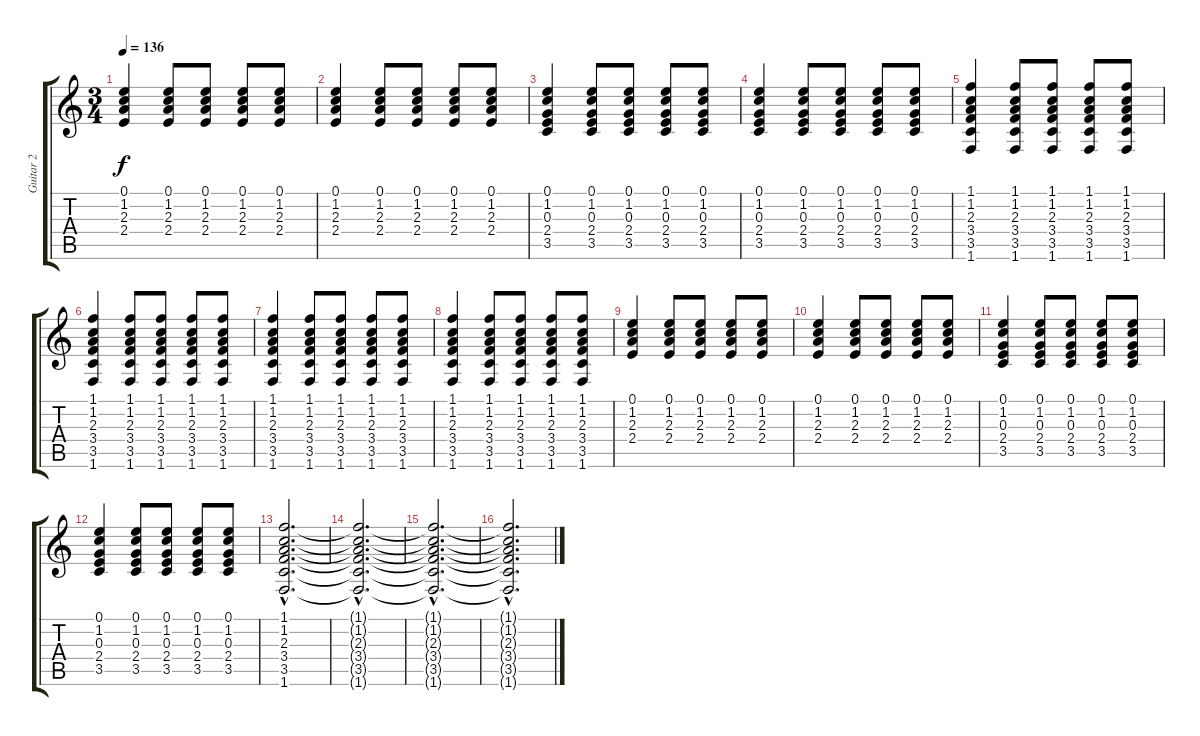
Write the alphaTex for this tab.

\track ("Guitar 2" "Guitar 2") {instrument acousticguitarnylon}
\staff {score tabs}
\tuning (E4 B3 G3 D3 A2 E2) {hide}
\ts (3 4)
\tempo 136
\clef g2
\ks aminor
(0.1 1.2 2.3 2.4).4{dy f} (0.1 1.2 2.3 2.4).8 (0.1 1.2 2.3 2.4).8 (0.1 1.2 2.3 2.4).8 (0.1 1.2 2.3 2.4).8 |
(0.1 1.2 2.3 2.4).4 (0.1 1.2 2.3 2.4).8 (0.1 1.2 2.3 2.4).8 (0.1 1.2 2.3 2.4).8 (0.1 1.2 2.3 2.4).8 |
(0.1 1.2 0.3 2.4 3.5).4 (0.1 1.2 0.3 2.4 3.5).8 (0.1 1.2 0.3 2.4 3.5).8 (0.1 1.2 0.3 2.4 3.5).8 (0.1 1.2 0.3 2.4 3.5).8 |
(0.1 1.2 0.3 2.4 3.5).4 (0.1 1.2 0.3 2.4 3.5).8 (0.1 1.2 0.3 2.4 3.5).8 (0.1 1.2 0.3 2.4 3.5).8 (0.1 1.2 0.3 2.4 3.5).8 |
(1.1 1.2 2.3 3.4 3.5 1.6).4 (1.1 1.2 2.3 3.4 3.5 1.6).8 (1.1 1.2 2.3 3.4 3.5 1.6).8 (1.1 1.2 2.3 3.4 3.5 1.6).8 (1.1 1.2 2.3 3.4 3.5 1.6).8 |
(1.1 1.2 2.3 3.4 3.5 1.6).4 (1.1 1.2 2.3 3.4 3.5 1.6).8 (1.1 1.2 2.3 3.4 3.5 1.6).8 (1.1 1.2 2.3 3.4 3.5 1.6).8 (1.1 1.2 2.3 3.4 3.5 1.6).8 |
(1.1 1.2 2.3 3.4 3.5 1.6).4 (1.1 1.2 2.3 3.4 3.5 1.6).8 (1.1 1.2 2.3 3.4 3.5 1.6).8 (1.1 1.2 2.3 3.4 3.5 1.6).8 (1.1 1.2 2.3 3.4 3.5 1.6).8 |
(1.1 1.2 2.3 3.4 3.5 1.6).4 (1.1 1.2 2.3 3.4 3.5 1.6).8 (1.1 1.2 2.3 3.4 3.5 1.6).8 (1.1 1.2 2.3 3.4 3.5 1.6).8 (1.1 1.2 2.3 3.4 3.5 1.6).8 |
(0.1 1.2 2.3 2.4).4 (0.1 1.2 2.3 2.4).8 (0.1 1.2 2.3 2.4).8 (0.1 1.2 2.3 2.4).8 (0.1 1.2 2.3 2.4).8 |
(0.1 1.2 2.3 2.4).4 (0.1 1.2 2.3 2.4).8 (0.1 1.2 2.3 2.4).8 (0.1 1.2 2.3 2.4).8 (0.1 1.2 2.3 2.4).8 |
(0.1 1.2 0.3 2.4 3.5).4 (0.1 1.2 0.3 2.4 3.5).8 (0.1 1.2 0.3 2.4 3.5).8 (0.1 1.2 0.3 2.4 3.5).8 (0.1 1.2 0.3 2.4 3.5).8 |
(0.1 1.2 0.3 2.4 3.5).4 (0.1 1.2 0.3 2.4 3.5).8 (0.1 1.2 0.3 2.4 3.5).8 (0.1 1.2 0.3 2.4 3.5).8 (0.1 1.2 0.3 2.4 3.5).8 |
(1.1{hac} 1.2{hac} 2.3{hac} 3.4{hac} 3.5{hac} 1.6{hac}).2{d} |
(1.1{hac t} 1.2{hac t} 2.3{hac t} 3.4{hac t} 3.5{hac t} 1.6{hac t}).2{d} |
(1.1{hac t} 1.2{hac t} 2.3{hac t} 3.4{hac t} 3.5{hac t} 1.6{hac t}).2{d} |
(1.1{hac t} 1.2{hac t} 2.3{hac t} 3.4{hac t} 3.5{hac t} 1.6{hac t}).2{d}
